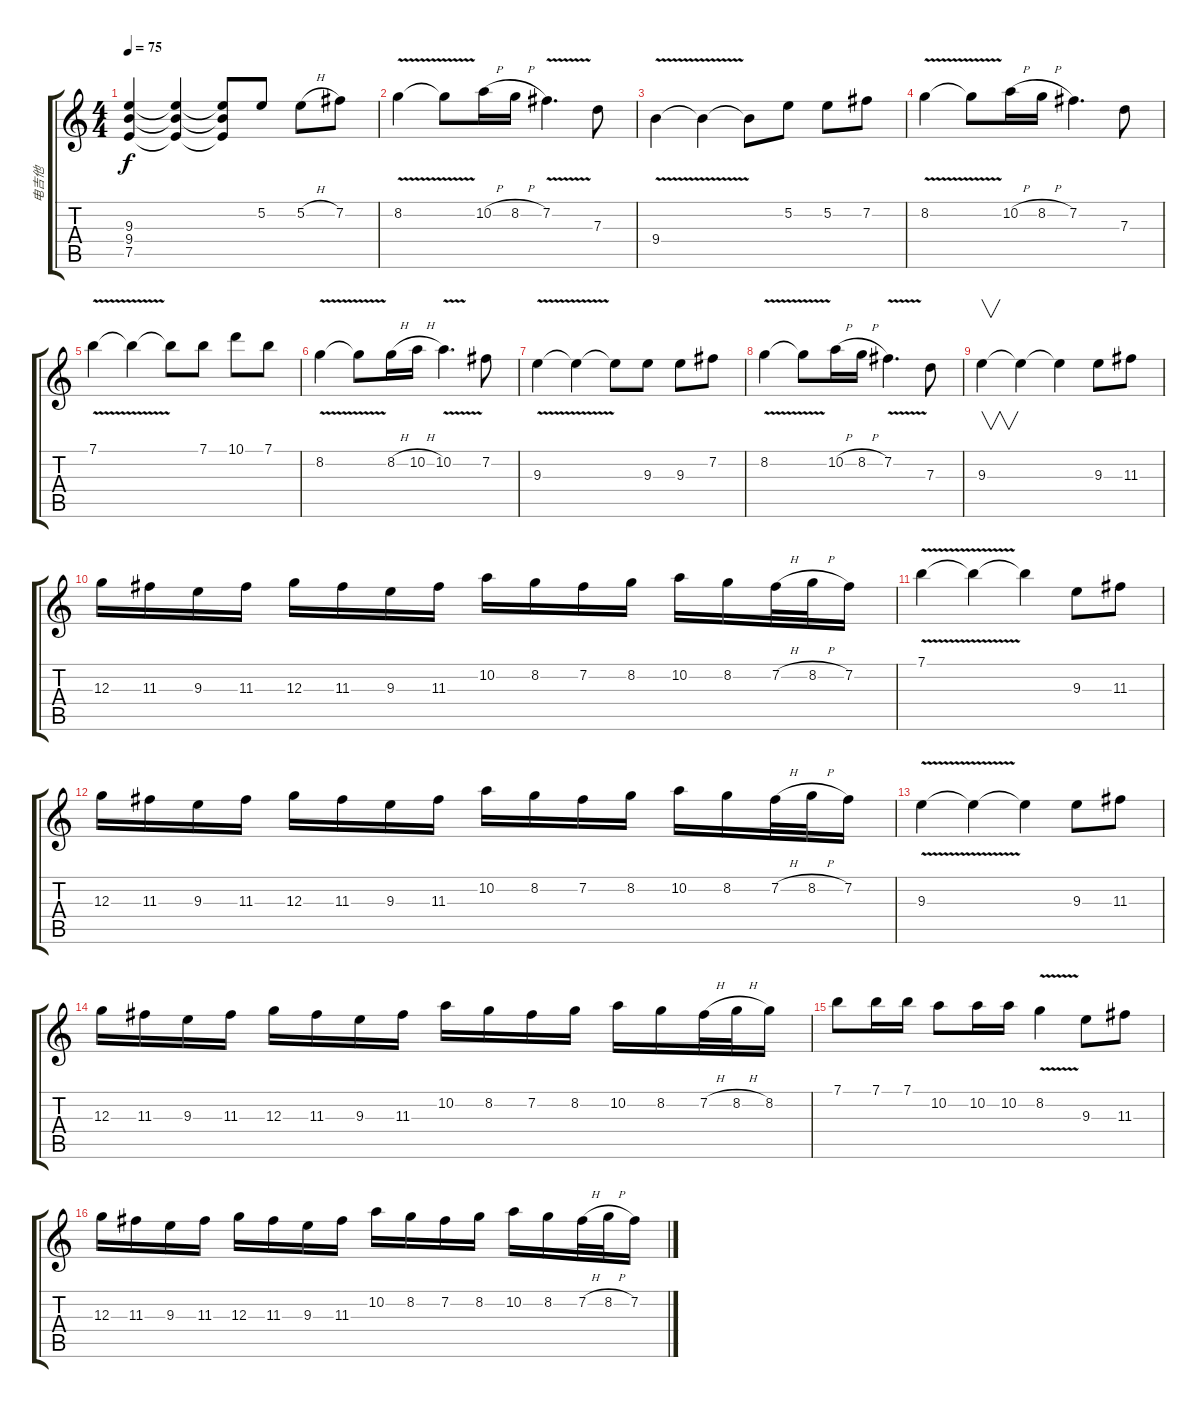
\track ("电吉他" "电吉他") {instrument distortionguitar}
\staff {score tabs}
\tuning (E4 B3 G3 D3 A2 E2) {hide}
\ts (4 4)
\tempo 75
\clef g2
\ks c
(9.3 9.4 7.5).4{dy f} (9.3{t} 9.4{t} 7.5{t}).4 (9.3{t} 9.4{t} 7.5{t}).8 5.2.8 5.2{h}.8 7.2.8 |
8.2{v}.4 8.2{t}.8 10.2{h}.16 8.2{h}.16 7.2{v}.4{d} 7.3.8 |
9.4{v}.4 9.4{t}.4 9.4{t}.8 5.2.8 5.2.8 7.2.8 |
8.2{v}.4 8.2{t}.8 10.2{h}.16 8.2{h}.16 7.2.4{d} 7.3.8 |
7.1{v}.4 7.1{t}.4 7.1{t}.8 7.1.8 10.1.8 7.1.8 |
8.2{v}.4 8.2{t}.8 8.2{h}.16 10.2{h}.16 10.2{v}.4{d} 7.2.8 |
9.3{v}.4 9.3{t}.4 9.3{t}.8 9.3.8 9.3.8 7.2.8 |
8.2{v}.4 8.2{t}.8 10.2{h}.16 8.2{h}.16 7.2{v}.4{d} 7.3.8 |
9.3.4{v} 9.3{t}.4 9.3{t}.4 9.3.8 11.3.8 |
12.3.16 11.3.16 9.3.16 11.3.16 12.3.16 11.3.16 9.3.16 11.3.16 10.2.16 8.2.16 7.2.16 8.2.16 10.2.16 8.2.16 7.2{h}.32 8.2{h}.32 7.2.16 |
7.1{v}.4 7.1{t}.4 7.1{t}.4 9.3.8 11.3.8 |
12.3.16 11.3.16 9.3.16 11.3.16 12.3.16 11.3.16 9.3.16 11.3.16 10.2.16 8.2.16 7.2.16 8.2.16 10.2.16 8.2.16 7.2{h}.32 8.2{h}.32 7.2.16 |
9.3{v}.4 9.3{t}.4 9.3{t}.4 9.3.8 11.3.8 |
12.3.16 11.3.16 9.3.16 11.3.16 12.3.16 11.3.16 9.3.16 11.3.16 10.2.16 8.2.16 7.2.16 8.2.16 10.2.16 8.2.16 7.2{h}.32 8.2{h}.32 8.2.16 |
7.1.8 7.1.16 7.1.16 10.2.8 10.2.16 10.2.16 8.2{v}.4 9.3.8 11.3.8 |
12.3.16 11.3.16 9.3.16 11.3.16 12.3.16 11.3.16 9.3.16 11.3.16 10.2.16 8.2.16 7.2.16 8.2.16 10.2.16 8.2.16 7.2{h}.32 8.2{h}.32 7.2.16
